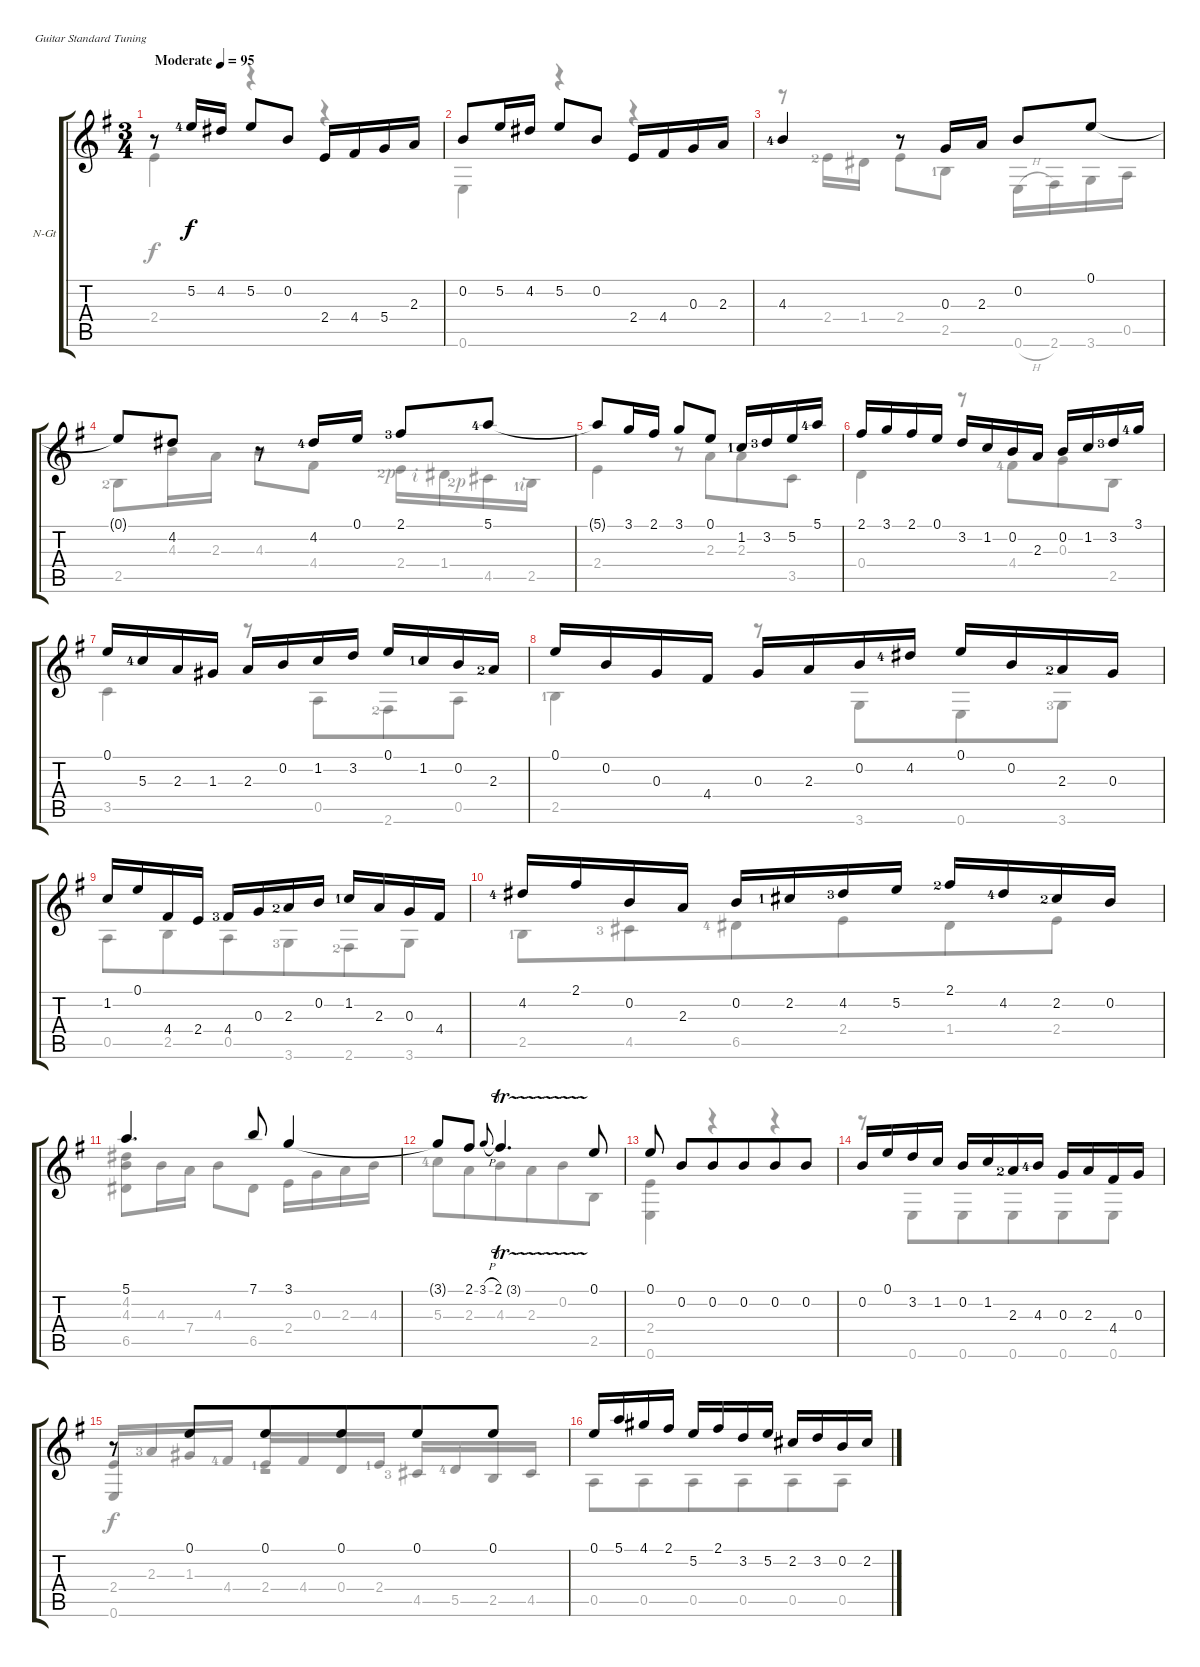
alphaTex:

\bracketExtendMode groupsimilarinstruments
\firstSystemTrackNameOrientation horizontal
\otherSystemsTrackNameOrientation horizontal
\track ("David Russell" "N-Gt") {instrument acousticguitarnylon}
\staff {score tabs}
\tuning (E4 B3 G3 D3 A2 E2)
\voice
\ts (3 4)
\beaming (8 2 2 2)
\tempo (95 "Moderate")
\clef g2
\ks g
r.8{dy f instrument acousticguitarnylon} 5.2{lf 5}.16 4.2.16 5.2.8 0.2.8 2.4.16 4.4.16 5.4.16 2.3.16 |
0.2.8 5.2.16 4.2.16 5.2.8 0.2.8 2.4.16 4.4.16 0.3.16 2.3.16 |
4.3{lf 5}.4 r.8 0.3.16 2.3.16 0.2.8 0.1.8 |
0.1{t}.8 4.2.8 r.8 4.2{lf 5}.16 0.1.16 2.1{lf 4}.8 5.1{lf 5}.8 |
5.1{t}.8 3.1.16 2.1.16 3.1.8 0.1.8 1.2{lf 2}.16 3.2{lf 4}.16 5.2.16 5.1{lf 5}.16 |
2.1.16 3.1.16 2.1.16 0.1.16 3.2.16 1.2.16 0.2.16 2.3.16 0.2.16 1.2.16 3.2{lf 4}.16 3.1{lf 5}.16 |
0.1.16 5.3{lf 5}.16 2.3.16 1.3.16 2.3.16 0.2.16 1.2.16 3.2.16 0.1.16 1.2{lf 2}.16 0.2.16 2.3{lf 3}.16 |
0.1.16 0.2.16 0.3.16 4.4.16 0.3.16 2.3.16 0.2.16 4.2{lf 5}.16 0.1.16 0.2.16 2.3{lf 3}.16 0.3.16 |
1.2.16 0.1.16 4.4.16 2.4.16 4.4{lf 4}.16 0.3.16 2.3{lf 3}.16 0.2.16 1.2{lf 2}.16 2.3.16 0.3.16 4.4.16 |
4.2{lf 5}.16 2.1.16 0.2.16 2.3.16 0.2.16 2.2{lf 2}.16 4.2{lf 4}.16 5.2.16 2.1{lf 3}.16 4.2{lf 5}.16 2.2{lf 3}.16 0.2.16 |
5.1.4{d} 7.1.8 3.1.4 |
3.1{t}.8 2.1.8 3.1{h}.8{gr onbeat} 2.1{tr (3 16)}.4{d} 0.1.8 |
0.1.8{beam split} 0.2.8{beam merge} 0.2.8{beam merge} 0.2.8{beam merge} 0.2.8{beam merge} 0.2.8 |
0.2.16 0.1.16 3.2.16 1.2.16 0.2.16 1.2.16 2.3{lf 3}.16 4.3{lf 5}.16 0.3.16 2.3.16 4.4.16 0.3.16 |
r.8 0.1.8{beam merge} 0.1.8{beam merge} 0.1.8{beam merge} 0.1.8{beam merge} 0.1.8 |
0.1.16 5.1.16 4.1.16 2.1.16 5.2.16 2.1.16 3.2.16 5.2.16 2.2.16 3.2.16 0.2.16 2.2.16
\voice
\clef g2
\ottava regular
\simile none
\ks g
2.4.4{dy f} r.4 r.4 |
0.6.4 r.4 r.4 |
r.8 2.4{lf 3}.16 1.4.16 2.4.8 2.5{lf 2}.8 0.6{h}.16 2.6.16 3.6.16 0.5.16 |
2.5{lf 3}.8 4.3.16 2.3.16 4.3.8 4.4.8 2.4{lf 3 rf 1}.16 1.4{rf 2}.16 4.5{lf 3 rf 1}.16 2.5{lf 2 rf 2}.16 |
2.4.4 r.8 2.3.8{beam merge} 2.3.8 3.5.8 |
0.4.4 r.8 4.4{lf 5}.8{beam merge} 0.3.8{beam merge} 2.5.8 |
3.5.4 r.8 0.5.8{beam merge} 2.6{lf 3}.8{beam merge} 0.5.8 |
2.5{lf 2}.4 r.8 3.6.8{beam merge} 0.6.8{beam merge} 3.6{lf 4}.8 |
0.5.8{beam merge} 2.5.8{beam merge} 0.5.8{beam merge} 3.6{lf 4}.8{beam merge} 2.6{lf 3}.8{beam merge} 3.6.8 |
2.5{lf 2}.8{beam merge} 4.5{lf 4}.8{beam merge} 6.5{lf 5}.8{beam merge} 2.4.8{beam merge} 1.4.8{beam merge} 2.4.8 |
(4.2 4.3 6.5).8 4.3.16 7.4.16 4.3.8 6.5.8 2.4.16 0.3.16 2.3.16 4.3.16 |
5.3{lf 5}.8{beam merge} 2.3.8{beam merge} 4.3.8{beam merge} 2.3.8{beam merge} 0.2.8 2.5.8 |
(2.4 0.6).4 r.4 r.4 |
r.8 0.6.8{beam merge} 0.6.8{beam merge} 0.6.8{beam merge} 0.6.8{beam merge} 0.6.8 |
0.6.4{beam invert} 2.4{lf 2}.16{beam invert} 4.4.16 0.4.16 2.4{lf 2}.16 4.5{lf 4}.16{beam invert} 5.5{lf 5}.16 2.5.16 4.5.16 |
0.5.8{beam merge} 0.5.8{beam merge} 0.5.8{beam merge} 0.5.8{beam merge} 0.5.8{beam merge} 0.5.8
\voice
\clef g2
\ottava regular
\simile none
\ks g
|
|
|
|
|
|
|
|
|
|
|
|
|
|
2.4.16{beam invert} 2.3{lf 4}.16 1.3.16 4.4{lf 5}.16 r.2 |
